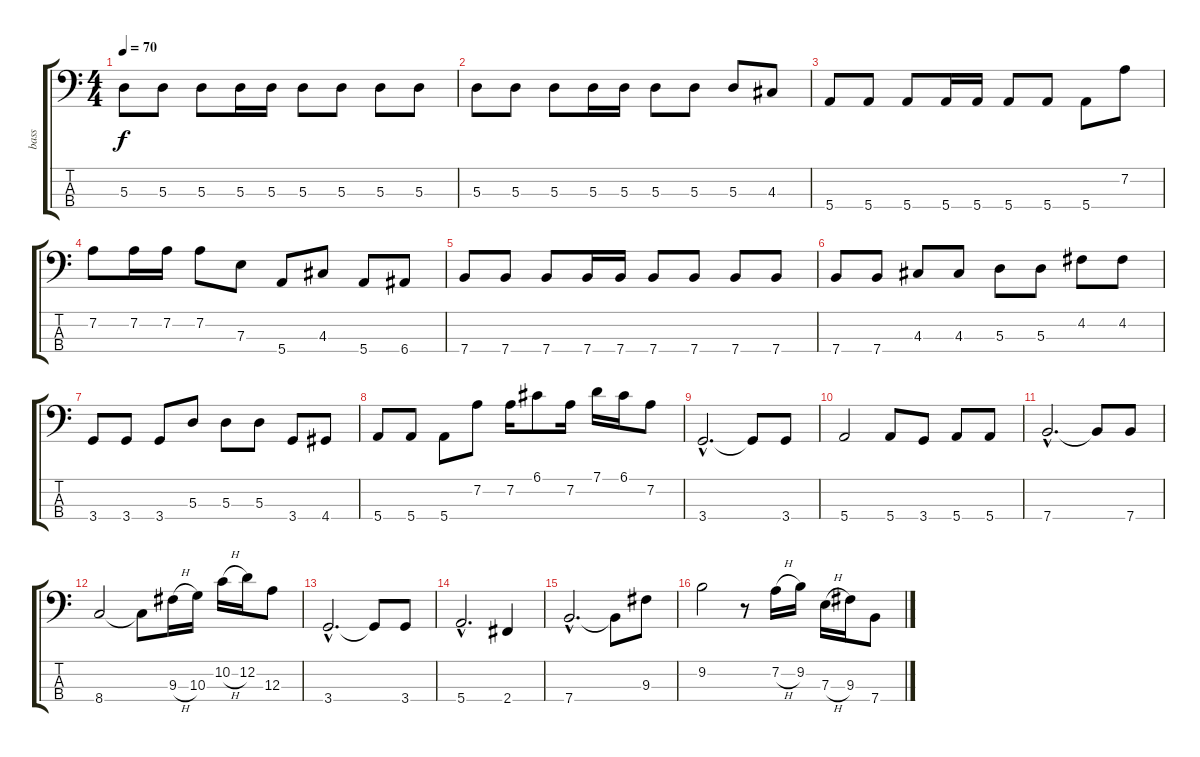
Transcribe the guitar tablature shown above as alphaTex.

\track ("bass" "bass") {instrument electricbasspick}
\staff {score tabs}
\tuning (G2 D2 A1 E1) {hide}
\ts (4 4)
\tempo 70
\clef f4
\ks c
5.3.8{dy f} 5.3.8 5.3.8 5.3.16 5.3.16 5.3.8 5.3.8 5.3.8 5.3.8 |
5.3.8 5.3.8 5.3.8 5.3.16 5.3.16 5.3.8 5.3.8 5.3.8 4.3.8 |
5.4.8 5.4.8 5.4.8 5.4.16 5.4.16 5.4.8 5.4.8 5.4.8 7.2.8 |
7.2.8 7.2.16 7.2.16 7.2.8 7.3.8 5.4.8 4.3.8 5.4.8 6.4.8 |
7.4.8 7.4.8 7.4.8 7.4.16 7.4.16 7.4.8 7.4.8 7.4.8 7.4.8 |
7.4.8 7.4.8 4.3.8 4.3.8 5.3.8 5.3.8 4.2.8 4.2.8 |
3.4.8 3.4.8 3.4.8 5.3.8 5.3.8 5.3.8 3.4.8 4.4.8 |
5.4.8 5.4.8 5.4.8 7.2.8 7.2.16 6.1.8 7.2.16 7.1.16 6.1.16 7.2.8 |
3.4{hac}.2{d} 3.4{t}.8 3.4.8 |
5.4.2 5.4.8 3.4.8 5.4.8 5.4.8 |
7.4{hac}.2{d} 7.4{t}.8 7.4.8 |
8.4.2 8.4{t}.8 9.3{h}.16 10.3.16 10.2{h}.16 12.2.16 12.3.8 |
3.4{hac}.2{d} 3.4{t}.8 3.4.8 |
5.4{hac}.2{d} 2.4.4 |
7.4{hac}.2{d} 7.4{t}.8 9.3.8 |
9.2.2 r.8 7.2{h}.16 9.2.16 7.3{h}.16 9.3.16 7.4.8
